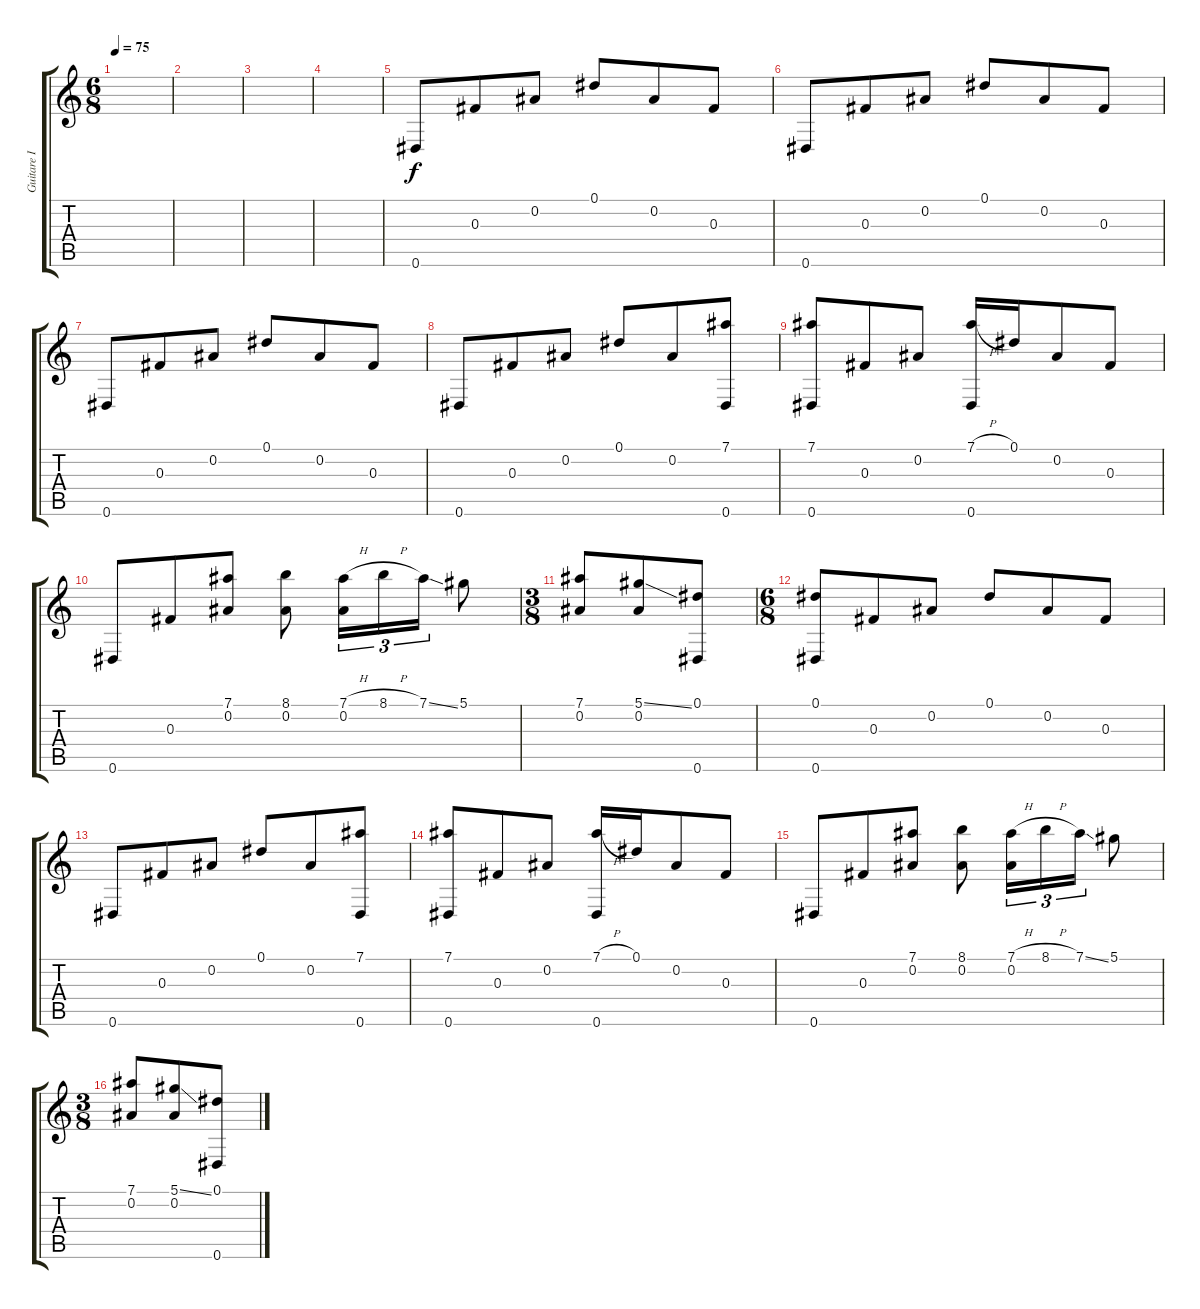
\track ("Guitare I ( Kirk Clean )" "Guitare I ") {instrument electricguitarclean}
\staff {score tabs}
\tuning (Eb4 Bb3 Gb3 Db3 Ab2 Eb2) {hide}
\ts (6 8)
\tempo 75
\clef g2
\ks c
|
|
|
|
0.6.8 0.3.8 0.2.8 0.1.8 0.2.8 0.3.8 |
0.6.8 0.3.8 0.2.8 0.1.8 0.2.8 0.3.8 |
0.6.8 0.3.8 0.2.8 0.1.8 0.2.8 0.3.8 |
0.6.8 0.3.8 0.2.8 0.1.8 0.2.8 (7.1 0.6).8 |
(7.1 0.6).8 0.3.8 0.2.8 (7.1{h} 0.6).16 0.1.16 0.2.8 0.3.8 |
0.6.8 0.3.8 (7.1 0.2).8 (8.1 0.2).8 (7.1{h} 0.2).16{tu (3 2)} 8.1{h}.16{tu (3 2)} 7.1{ss}.16{tu (3 2)} 5.1.8 |
\ts (3 8)
(7.1 0.2).8 (5.1{ss} 0.2).8 (0.1 0.6).8 |
\ts (6 8)
(0.1 0.6).8 0.3.8 0.2.8 0.1.8 0.2.8 0.3.8 |
0.6.8 0.3.8 0.2.8 0.1.8 0.2.8 (7.1 0.6).8 |
(7.1 0.6).8 0.3.8 0.2.8 (7.1{h} 0.6).16 0.1.16 0.2.8 0.3.8 |
0.6.8 0.3.8 (7.1 0.2).8 (8.1 0.2).8 (7.1{h} 0.2).16{tu (3 2)} 8.1{h}.16{tu (3 2)} 7.1{ss}.16{tu (3 2)} 5.1.8 |
\ts (3 8)
(7.1 0.2).8 (5.1{ss} 0.2).8 (0.1 0.6).8
